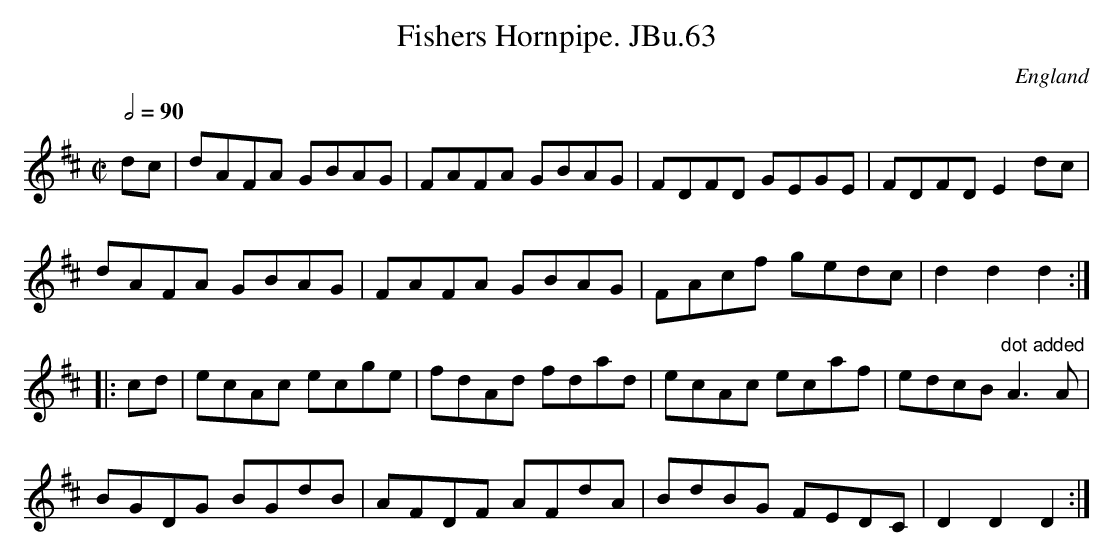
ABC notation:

X:1
T:Fishers Hornpipe. JBu.63
O:England
M:C|
L:1/8
Q:1/2=90
K:D major
dc|dAFA GBAG|FAFA GBAG|FDFD GEGE|FDFDE2dc|
dAFA GBAG|FAFA GBAG|FAcf gedc|d2d2d2:|
|:cd|ecAc ecge|fdAd fdad|ecAc ecaf| edcB "^dot added"A3A|
BGDG BGdB|AFDF AFdA|BdBG FEDC|D2D2D2:|
